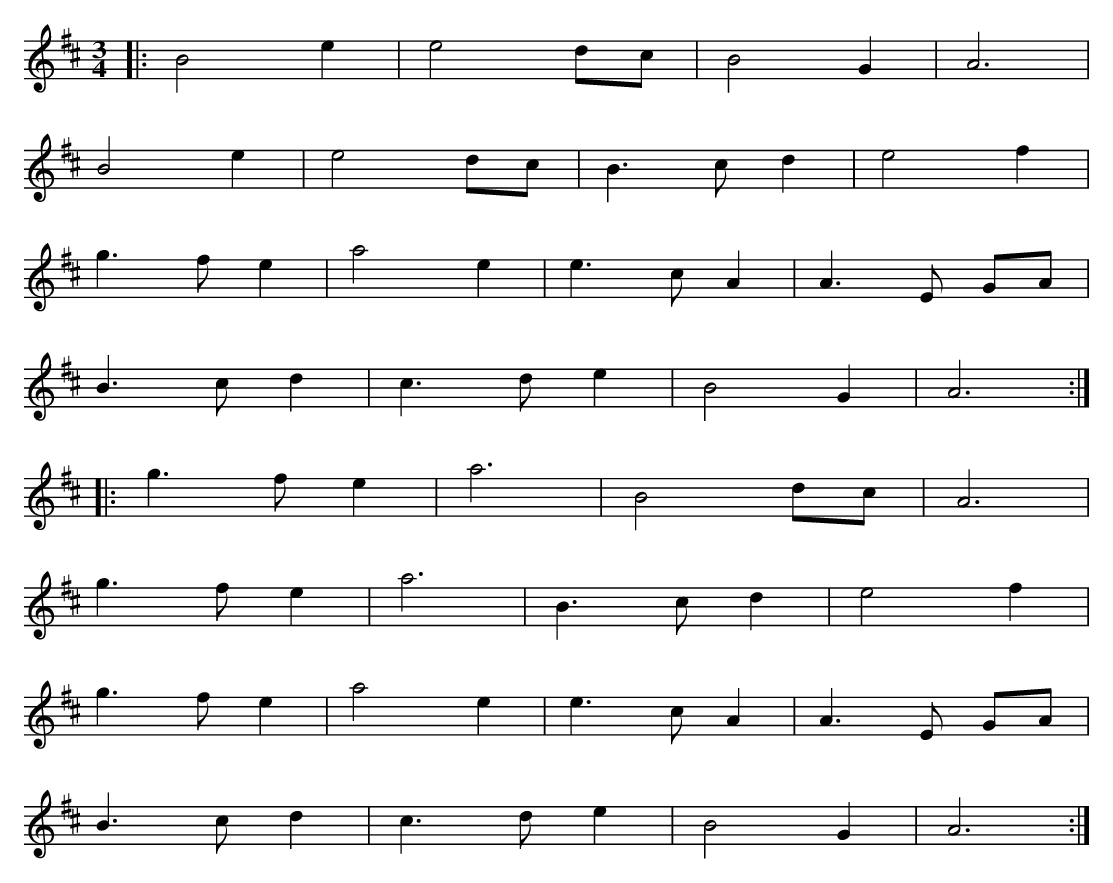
X:1
M:3/4
K:Amix
|:B4 e2|e4 dc|B4 G2|A6|
B4 e2|e4 dc|B3c d2|e4 f2|
g3f e2|a4 e2|e3c A2|A3E GA|
B3c d2|c3d e2|B4 G2|A6:|
|:g3f e2|a6|B4 dc|A6|
g3f e2|a6|B3c d2|e4 f2|
g3f e2|a4 e2|e3c A2|A3E GA|
B3c d2|c3d e2|B4 G2|A6:|
